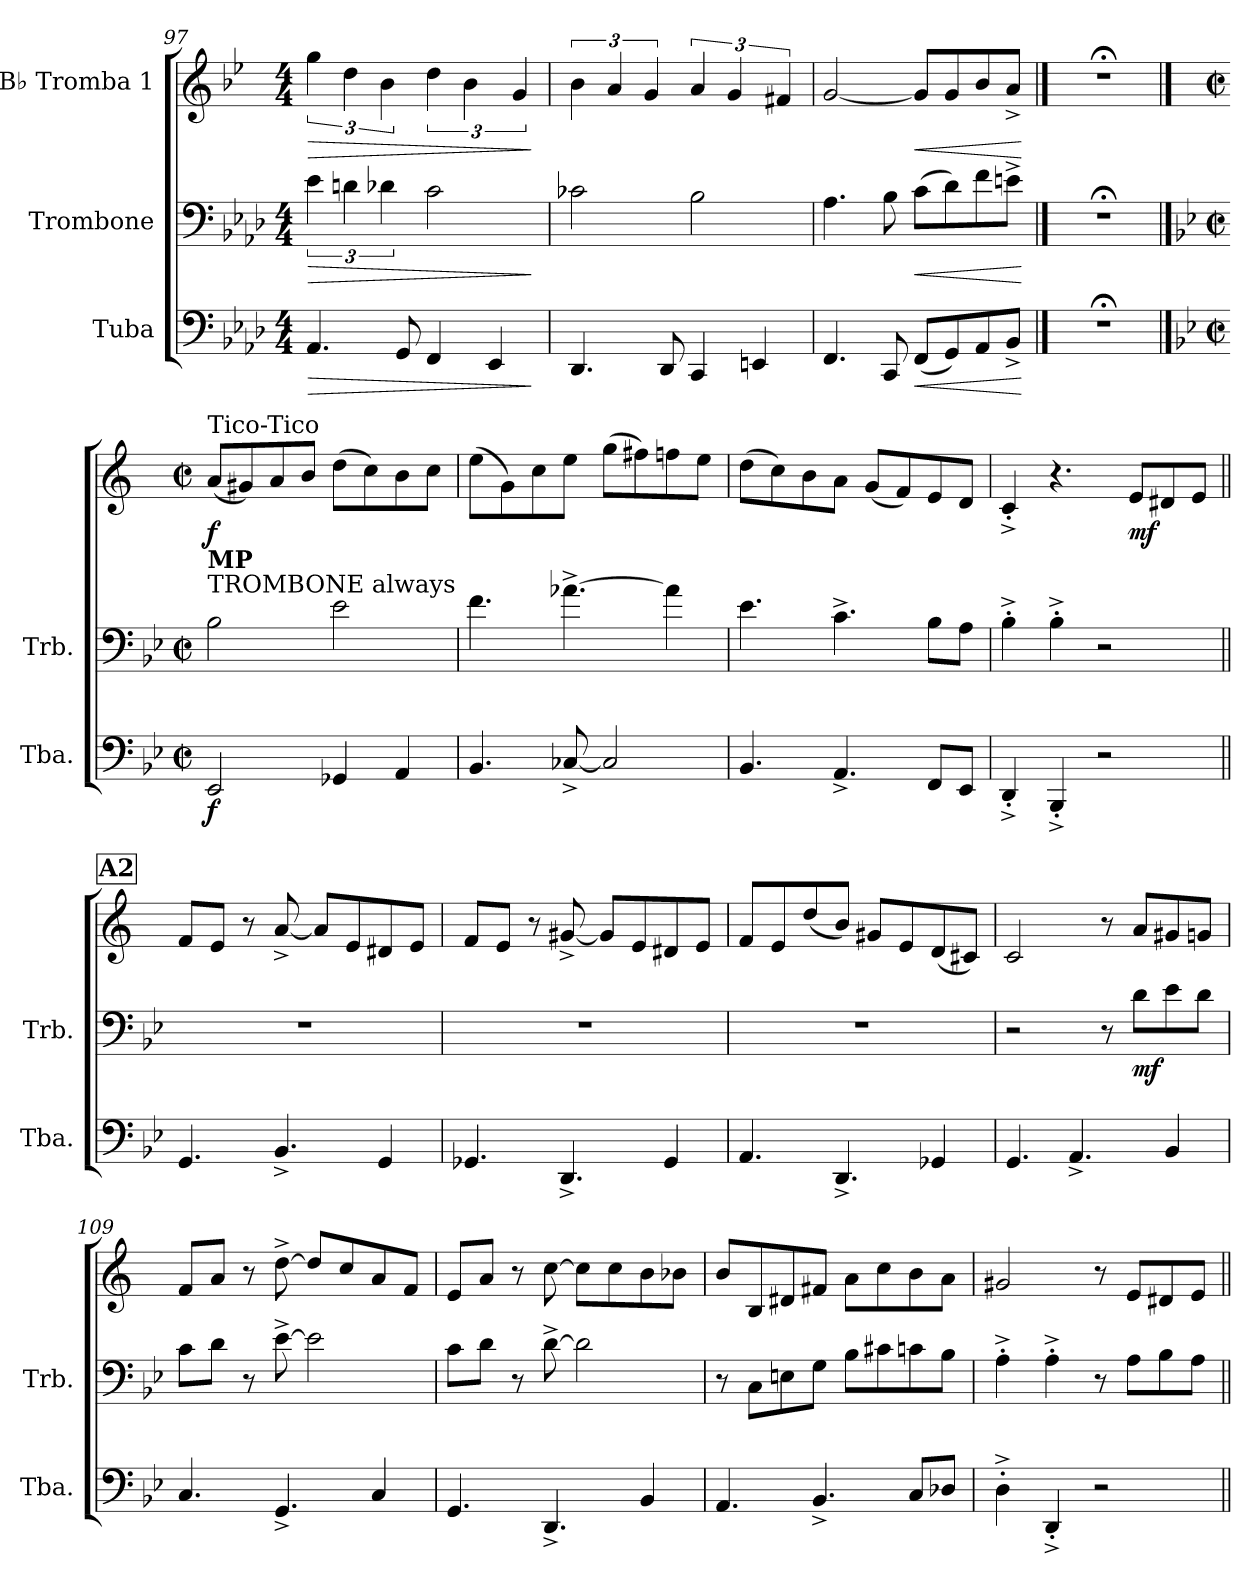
**kern	**dynam	**kern	**dynam	**kern	**dynam
*part3	*part3	*part2	*part2	*part1	*part1
*staff3	*staff3	*staff2	*staff2	*staff1	*staff1
*I"Tuba	*	*I"Trombone	*	*I"B♭ Tromba 1	*
*I'Tba.	*	*I'Trb.	*	*	*
*clefF4	*	*clefF4	*	*clefG2	*
*	*	*	*	*ITrd1c2	*
*k[b-e-a-d-]	*	*k[b-e-a-d-]	*	*k[b-e-a-d-]	*
*M4/4	*	*M4/4	*	*M4/4	*
=97	=97	=97	=97	=97	=97
!	!LO:HP:b	!	!LO:HP:b	!	!LO:HP:b
4.AA-/	>	6e-\	>	6ff\	>
.	.	6dn\	.	6cc\	.
.	.	6d-X\	.	6a-\	.
8GG/	.	.	.	.	.
4FF/	.	2c\	.	6cc\	.
.	.	.	.	6a-\	.
4EE-/	.	.	.	.	.
.	.	.	.	6f/	.
.	]	.	]	.	]
=98	=98	=98	=98	=98	=98
4.DD-/	.	2c-X\	.	6a-\	.
.	.	.	.	6g/	.
.	.	.	.	6f/	.
8DD-/	.	.	.	.	.
4CC/	.	2B-\	.	6g/	.
.	.	.	.	6f/	.
4EEn/	.	.	.	.	.
.	.	.	.	6en/	.
=99	=99	=99	=99	=99	=99
4.FF/	.	4.A-\	.	[2f/	.
8CC/	.	8B-\	.	.	.
!	!LO:HP:b	!	!LO:HP:b	!	!LO:HP:b
(<8FF/L	<	(>8c\L	<	8f/L]	<
8GG/)	.	8d-\)	.	8f/	.
8AA-/	.	8f\	.	8a-/	.
8BB-^/J	.	8en^\J	.	8g^/J	.
.	[	.	[	.	[
==100	==100	==100	==100	==100	==100
1r;<	.	1r;<	.	1r;<	.
!!LO:PB:g=z
==101	==101	==101	==101	==101	==101
*k[b-e-]	*	*k[b-e-]	*	*k[b-e-]	*
*M2/2	*	*M2/2	*	*M2/2	*
*met(c|)	*	*met(c|)	*	*met(c|)	*
*	*	*	*	*MM176	*
!	!	!	!	!LO:TX:a:t=Tico-Tico	!
!	!	!LO:TX:a:t=TROMBONE always	!	!	!
!	!	!LO:TX:a:B:t=MP	!	!	!
!	!LO:DY:b	!	!	!	!LO:DY:b
2EE-/	f	2B-\	.	(<8g/L	f
.	.	.	.	8f#X/)	.
.	.	.	.	8g/	.
.	.	.	.	8a/J	.
4GG-X/	.	2e-\	.	(>8cc\L	.
.	.	.	.	8b-\)	.
4AA/	.	.	.	8a\	.
.	.	.	.	8b-\J	.
=102	=102	=102	=102	=102	=102
4.BB-/	.	4.f\	.	(>8dd\L	.
.	.	.	.	8f\)	.
.	.	.	.	8b-\	.
[8C-X^/	.	[4.a-X^\	.	8dd\J	.
2C-/]	.	.	.	(>8ff\L	.
.	.	.	.	8een\)	.
.	.	4a-\]	.	8ee-X\	.
.	.	.	.	8dd\J	.
=103	=103	=103	=103	=103	=103
4.BB-/	.	4.e-\	.	(>8cc\L	.
.	.	.	.	8b-\)	.
.	.	.	.	8a\	.
4.AA^/	.	4.c^\	.	8g\J	.
.	.	.	.	(<8f/L	.
.	.	.	.	8e-/)	.
8FF/L	.	8B-\L	.	8d/	.
8EE-/J	.	8A\J	.	8c/J	.
=104	=104	=104	=104	=104	=104
4DD'^/	.	4B-'^\	.	4B-'^/	.
4BBB-'^/	.	4B-'^\	.	4.r	.
2r	.	2r	.	.	.
!	!	!	!	!	!LO:DY:b
.	.	.	.	8d/L	mf
.	.	.	.	8c#X/	.
.	.	.	.	8d/J	.
!!LO:LB:g=z
!!LO:REH:place=s1:a:B:fs=14:t=A2
=105||	=105||	=105||	=105||	=105||	=105||
4.GG/	.	1r	.	8e-/L	.
.	.	.	.	8d/J	.
.	.	.	.	8r	.
4.BB-^/	.	.	.	[8g^/	.
.	.	.	.	8g/L]	.
.	.	.	.	8d/	.
4GG/	.	.	.	8c#X/	.
.	.	.	.	8d/J	.
=106	=106	=106	=106	=106	=106
4.GG-X/	.	1r	.	8e-/L	.
.	.	.	.	8d/J	.
.	.	.	.	8r	.
4.DD^/	.	.	.	[8f#X^/	.
.	.	.	.	8f#/L]	.
.	.	.	.	8d/	.
4GG-/	.	.	.	8c#X/	.
.	.	.	.	8d/J	.
=107	=107	=107	=107	=107	=107
4.AA/	.	1r	.	8e-/L	.
.	.	.	.	8d/	.
.	.	.	.	(<8cc/	.
4.DD^/	.	.	.	8a/J)	.
.	.	.	.	8f#X/L	.
.	.	.	.	8d/	.
4GG-X/	.	.	.	(<8c/	.
.	.	.	.	8Bn/J)	.
=108	=108	=108	=108	=108	=108
4.GG/	.	2r	.	2B-/	.
4.AA^/	.	.	.	.	.
.	.	8r	.	8r	.
!	!	!	!LO:DY:b	!	!
.	.	8d\L	mf	8g/L	.
4BB-/	.	8e-\	.	8f#X/	.
.	.	8d\J	.	8fn/J	.
!!LO:LB:g=z
=109	=109	=109	=109	=109	=109
4.C/	.	8c\L	.	8e-/L	.
.	.	8d\J	.	8g/J	.
.	.	8r	.	8r	.
4.GG^/	.	[8e-^\	.	[8cc^\	.
.	.	2e-\]	.	8cc/L]	.
.	.	.	.	8b-/	.
4C/	.	.	.	8g/	.
.	.	.	.	8e-/J	.
=110	=110	=110	=110	=110	=110
4.GG/	.	8c\L	.	8d/L	.
.	.	8d\J	.	8g/J	.
.	.	8r	.	8r	.
4.DD^/	.	[8d^\	.	[8b-\	.
.	.	2d\]	.	8b-\L]	.
.	.	.	.	8b-\	.
4BB-/	.	.	.	8a\	.
.	.	.	.	8a-X\J	.
=111	=111	=111	=111	=111	=111
4.AA/	.	8r	.	8a/L	.
.	.	8C\L	.	8A/	.
.	.	8En\	.	8c#X/	.
4.BB-^/	.	8G\J	.	8en/J	.
.	.	8B-\L	.	8g\L	.
.	.	8c#X\	.	8b-\	.
8C/L	.	8cn\	.	8a\	.
8D-X/J	.	8B-\J	.	8g\J	.
=112	=112	=112	=112	=112	=112
4D'^\	.	4A'^\	.	2f#X/	.
4DD'^/	.	4A'^\	.	.	.
2r	.	8r	.	8r	.
.	.	8A\L	.	8d/L	.
.	.	8B-\	.	8c#X/	.
.	.	8A\J	.	8d/J	.
=||	=||	=||	=||	=||	=||
*-	*-	*-	*-	*-	*-
